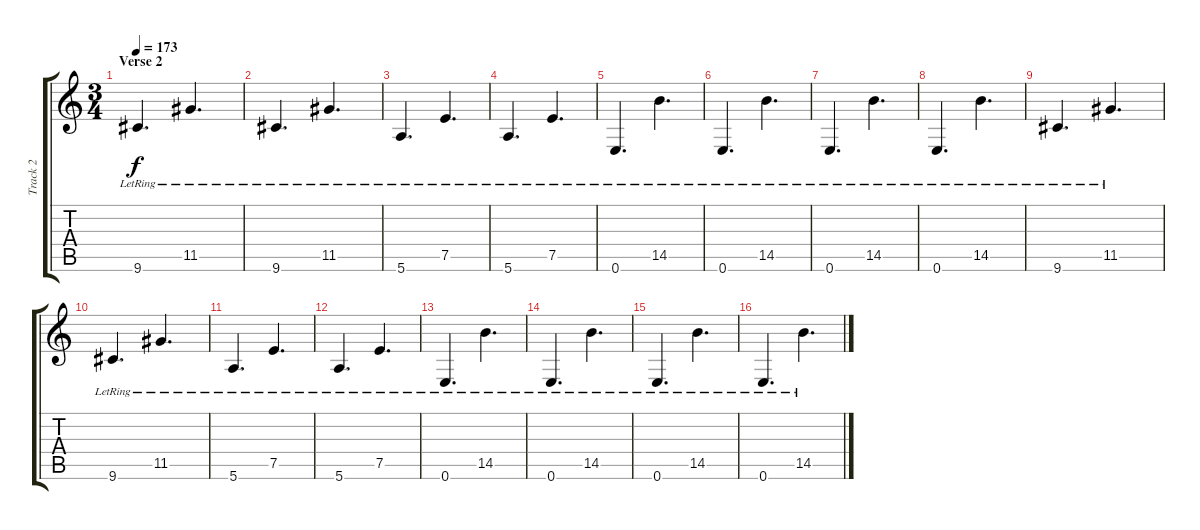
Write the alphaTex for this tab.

\track ("Track 2" "Track 2") {instrument electricguitarjazz}
\staff {score tabs}
\tuning (E4 B3 G3 D3 A2 E2) {hide}
\ts (3 4)
\section ("" "Verse 2")
\tempo 173
\clef g2
\ks c
9.6{lr}.4{d dy f instrument electricguitarjazz} 11.5{lr}.4{d} |
9.6{lr}.4{d} 11.5{lr}.4{d} |
5.6{lr}.4{d} 7.5{lr}.4{d} |
5.6{lr}.4{d} 7.5{lr}.4{d} |
0.6{lr}.4{d} 14.5{lr}.4{d} |
0.6{lr}.4{d} 14.5{lr}.4{d} |
0.6{lr}.4{d} 14.5{lr}.4{d} |
0.6{lr}.4{d} 14.5{lr}.4{d} |
9.6{lr}.4{d instrument electricguitarjazz} 11.5{lr}.4{d} |
9.6{lr}.4{d} 11.5{lr}.4{d} |
5.6{lr}.4{d} 7.5{lr}.4{d} |
5.6{lr}.4{d} 7.5{lr}.4{d} |
0.6{lr}.4{d} 14.5{lr}.4{d} |
0.6{lr}.4{d} 14.5{lr}.4{d} |
0.6{lr}.4{d} 14.5{lr}.4{d} |
0.6{lr}.4{d} 14.5{lr}.4{d}
